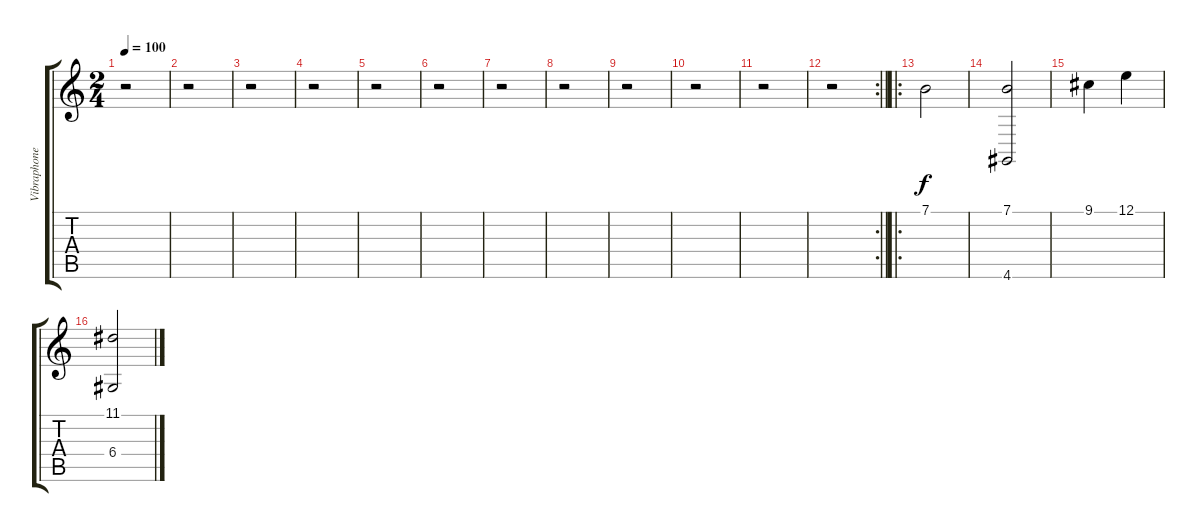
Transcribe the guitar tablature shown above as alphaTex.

\track ("Vibraphone" "Vibraphone") {instrument vibraphone}
\staff {score tabs}
\tuning (E4 B3 G3 D3 A2 E2) {hide}
\ts (2 4)
\tempo 100
\clef g2
\ks c
r.2{dy f} |
r.2 |
r.2 |
r.2 |
r.2 |
r.2 |
r.2 |
r.2 |
r.2 |
r.2 |
r.2 |
\rc 2
\barLineRight lightlight
r.2 |
\ro
7.1.2 |
(7.1 4.6).2 |
9.1.4 12.1.4 |
(11.1 6.4).2
